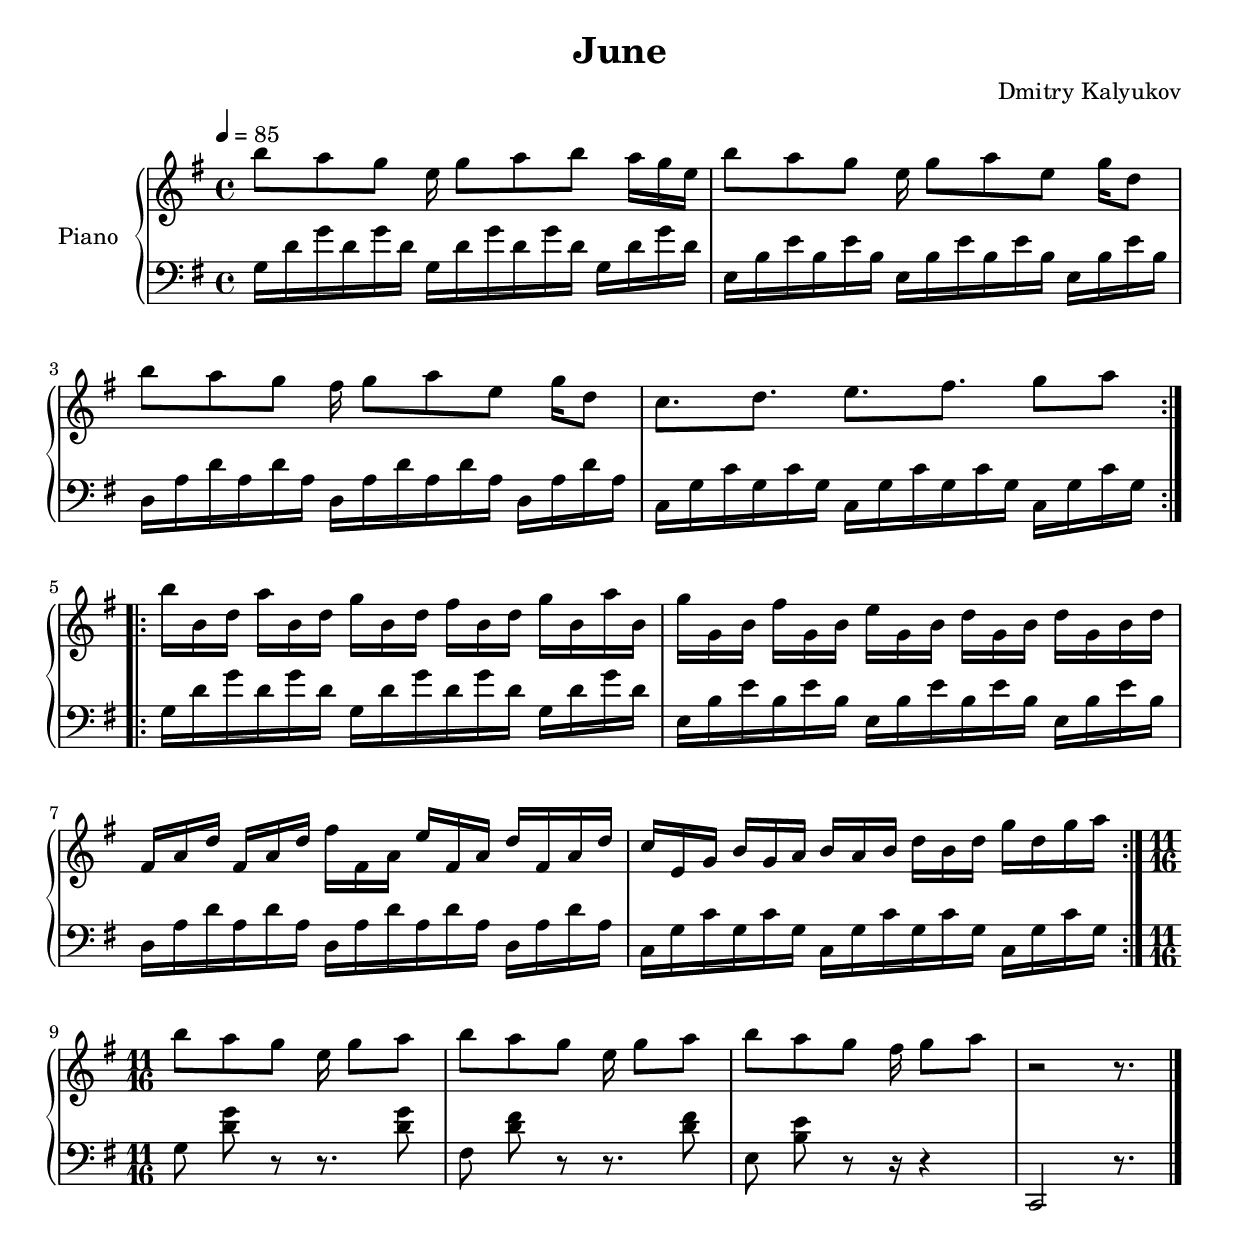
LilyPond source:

\version "2.20.0"

\header {
  title = "June"
  composer = "Dmitry Kalyukov"
  instruments = "piano"
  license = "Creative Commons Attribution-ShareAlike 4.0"
}

\paper {
  top-margin = 1.5\cm
  bottom-margin = 2\cm
}

upperA = \relative c'' {
  \repeat volta 2 {
    b'8[ a g8] e16 g8[ a8 b8] a16 g e
    b'8[ a g8] e16 g8[ a8 e8] g16 d8
    b'8[ a g8] fis16 g8[ a8 e8] g16 d8
    c8.[ d] e[ fis] g8 a
  }
}

upperB = \relative c'' {
  \repeat volta 2 {
    b'16[ b, d]  a'[ b, d]  g[ b, d]  fis[ b, d]  g[ b, a' b,]
    g'16[ g, b]  fis'[ g, b]  e[ g, b]  d[ g, b]  d[ g, b d]
    fis,16[ a d]  fis,[ a d]  fis[ fis, a]  e'[ fis, a]  d[ fis, a d]
    c16[ e, g]  b[ g a]  b[ a b]  d[ b d]  g[ d g a]
  }
}

lowerAB = \relative c' {
  \repeat unfold 2 {
    \repeat volta 2 {
      g16[ d' g d g d]  g,[ d' g d g d]  g,[ d' g d]
      e,16[ b' e b e b]  e,[ b' e b e b]  e,[ b' e b]
      d,16[ a' d a d a]  d,[ a' d a d a]  d,[ a' d a]
      c,16[ g' c g c g]  c,[ g' c g c g]  c,[ g' c g]
    }
  }
}

upperCoda = \relative c'' {
  b'8[ a g8]  e16 g8[ a8]
  b8[ a g8]  e16 g8[ a8]
  b8[ a g8]  fis16 g8[ a8]
  r2  r8.
  \bar "|."
}

lowerCoda = \relative c' {
  g8 <d' g>  r8 r8.  <d g>8
  fis,8 <d' fis>  r8 r8.  <d fis>8
  e,8 <b' e>  r8 r16 r4
  c,,2  r8.
}


upper = \relative c'' {
  \clef treble
  \time 4/4
  \key g \major
  \tempo 4 = 85

  \upperA
  \upperB

  \time 11/16
  \upperCoda
}

lower = \relative c {
  \clef bass
  \time 4/4
  \key g \major

  \lowerAB
  \lowerCoda
}

\score {
  \new PianoStaff <<
    \set PianoStaff.instrumentName = "Piano"
    \new Staff = "upper" \upper
    \new Staff = "lower" \lower
  >>
  \layout { }
  \midi { }
}
